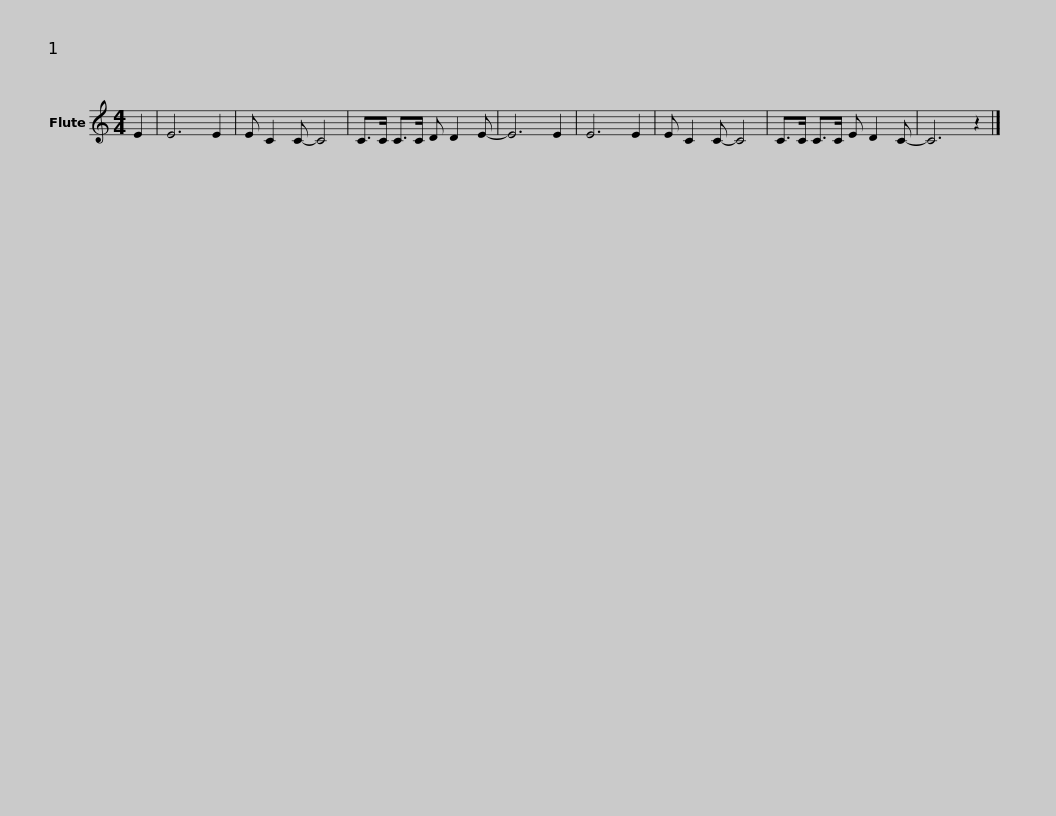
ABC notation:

X:1
L:1/8
M:4/4
I:linebreak $
K:C
V:1 treble
V:1
 E2 | E6 E2 | E C2 C- C4 | C>C C>C D D2 E- | E6 E2 | %5
 E6 E2 | E C2 C- C4 | C>C C>C E D2 C- |$ C6 z2 |] %9
